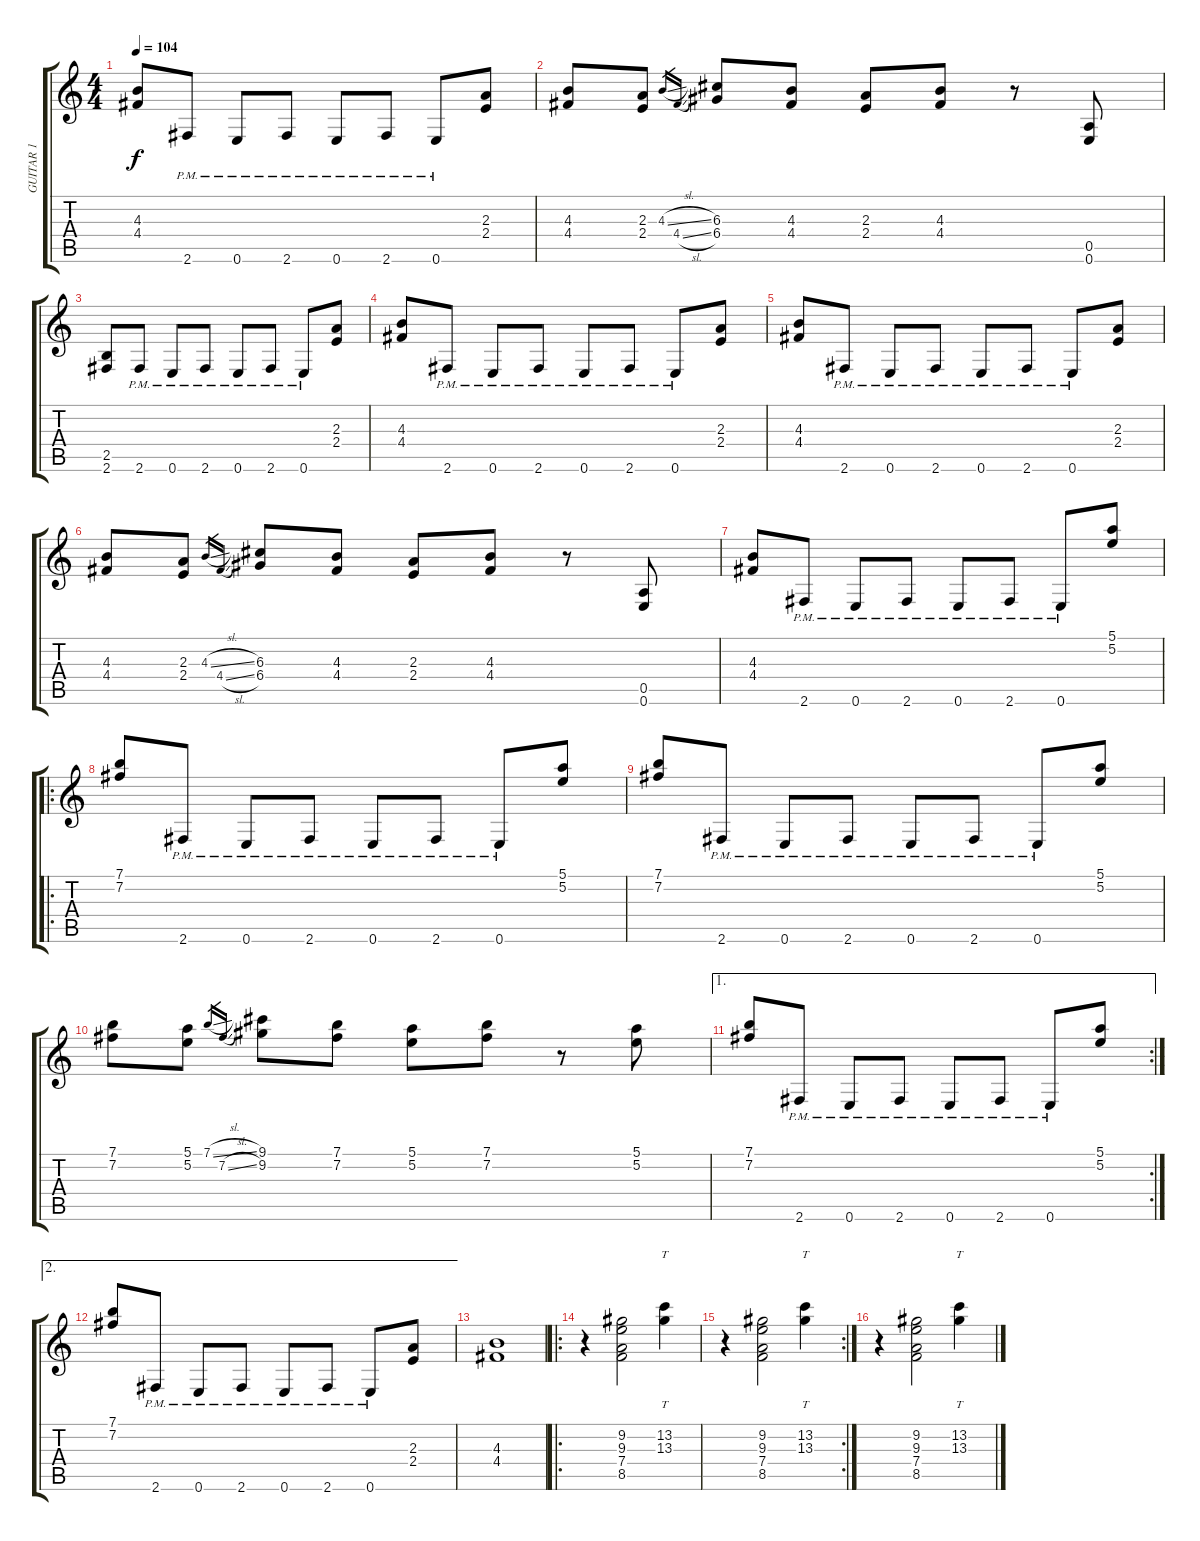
\track ("GUITAR 1" "GUITAR 1") {instrument distortionguitar}
\staff {score tabs}
\tuning (E4 B3 G3 D3 A2 E2) {hide}
\ts (4 4)
\tempo 104
\clef g2
\ks c
(4.3 4.4).8{dy f} 2.6{pm}.8 0.6{pm}.8 2.6{pm}.8 0.6{pm}.8 2.6{pm}.8 0.6{pm}.8 (2.3 2.4).8 |
(4.3 4.4).8 (2.3 2.4).8 4.3{sl}.16{gr} 4.4{sl}.16{gr} (6.3 6.4).8 (4.3 4.4).8 (2.3 2.4).8 (4.3 4.4).8 r.8 (0.5 0.6).8 |
(2.5 2.6).8 2.6{pm}.8 0.6{pm}.8 2.6{pm}.8 0.6{pm}.8 2.6{pm}.8 0.6{pm}.8 (2.3 2.4).8 |
(4.3 4.4).8 2.6{pm}.8 0.6{pm}.8 2.6{pm}.8 0.6{pm}.8 2.6{pm}.8 0.6{pm}.8 (2.3 2.4).8 |
(4.3 4.4).8 2.6{pm}.8 0.6{pm}.8 2.6{pm}.8 0.6{pm}.8 2.6{pm}.8 0.6{pm}.8 (2.3 2.4).8 |
(4.3 4.4).8 (2.3 2.4).8 4.3{sl}.16{gr} 4.4{sl}.16{gr} (6.3 6.4).8 (4.3 4.4).8 (2.3 2.4).8 (4.3 4.4).8 r.8 (0.5 0.6).8 |
(4.3 4.4).8 2.6{pm}.8 0.6{pm}.8 2.6{pm}.8 0.6{pm}.8 2.6{pm}.8 0.6{pm}.8 (5.1 5.2).8 |
\ro
(7.1 7.2).8 2.6{pm}.8 0.6{pm}.8 2.6{pm}.8 0.6{pm}.8 2.6{pm}.8 0.6{pm}.8 (5.1 5.2).8 |
(7.1 7.2).8 2.6{pm}.8 0.6{pm}.8 2.6{pm}.8 0.6{pm}.8 2.6{pm}.8 0.6{pm}.8 (5.1 5.2).8 |
(7.1 7.2).8 (5.1 5.2).8 7.1{sl}.16{gr} 7.2{sl}.16{gr} (9.1 9.2).8 (7.1 7.2).8 (5.1 5.2).8 (7.1 7.2).8 r.8 (5.1 5.2).8 |
\ae 1
\rc 2
(7.1 7.2).8 2.6{pm}.8 0.6{pm}.8 2.6{pm}.8 0.6{pm}.8 2.6{pm}.8 0.6{pm}.8 (5.1 5.2).8 |
\ae 2
(7.1 7.2).8 2.6{pm}.8 0.6{pm}.8 2.6{pm}.8 0.6{pm}.8 2.6{pm}.8 0.6{pm}.8 (2.3 2.4).8 |
(4.3 4.4).1 |
\ro
r.4 (9.2 9.3 7.4 8.5).2 (13.2 13.3).4{tt} |
\rc 2
r.4 (9.2 9.3 7.4 8.5).2 (13.2 13.3).4{tt} |
r.4{volume 10} (9.2 9.3 7.4 8.5).2{volume 8} (13.2 13.3).4{tt volume 6}
